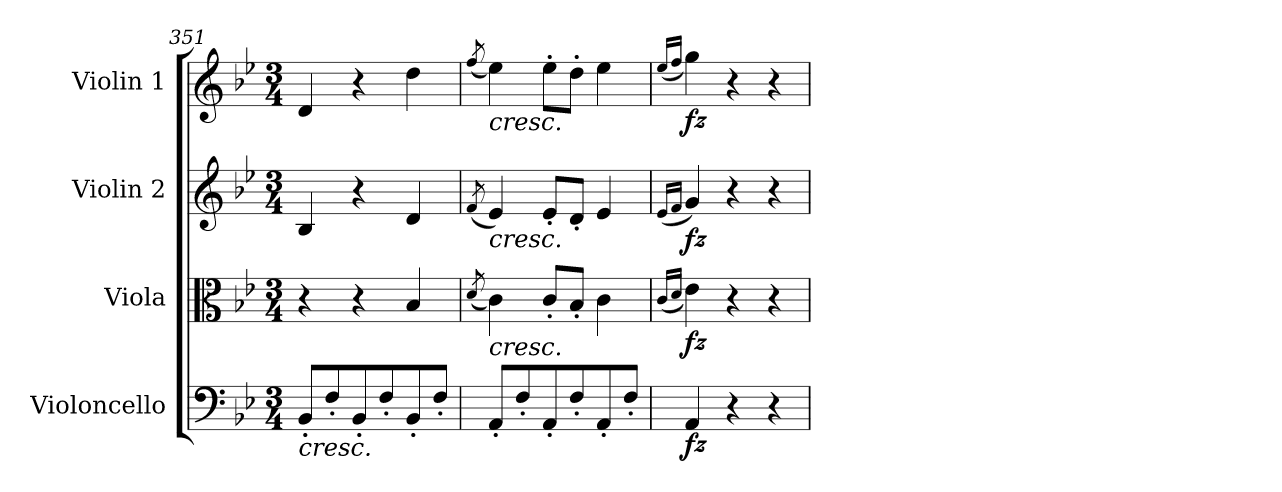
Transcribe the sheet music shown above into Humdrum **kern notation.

**kern	**dynam	**kern	**dynam	**kern	**dynam	**kern	**dynam
*part4	*part4	*part3	*part3	*part2	*part2	*part1	*part1
*staff4	*staff4	*staff3	*staff3	*staff2	*staff2	*staff1	*staff1
*I"Violoncello	*	*I"Viola	*	*I"Violin 2	*	*I"Violin 1	*
*I'Vc	*	*I'Vla	*	*I'Vln	*	*I'Vln	*
*clefF4	*	*clefC3	*	*clefG2	*	*clefG2	*
*k[b-e-]	*	*k[b-e-]	*	*k[b-e-]	*	*k[b-e-]	*
*M3/4	*	*M3/4	*	*M3/4	*	*M3/4	*
=351	=351	=351	=351	=351	=351	=351	=351
!LO:TX:b:i:t=cresc.	!	!	!	!	!	!	!
8BB-'/L	.	4r	.	4B-/	.	4d/	.
8F'/	.	.	.	.	.	.	.
8BB-'/	.	4r	.	4r	.	4r	.
8F'/	.	.	.	.	.	.	.
8BB-'/	.	4B-/	.	4d/	.	4dd\	.
8F'/J	.	.	.	.	.	.	.
=352	=352	=352	=352	=352	=352	=352	=352
.	.	(<8qd/	.	(<8qf/	.	(<8qff/	.
!	!	!	!	!	!	!LO:TX:b:i:t=cresc.	!
!	!	!	!	!LO:TX:b:i:t=cresc.	!	!	!
!	!	!LO:TX:b:i:t=cresc.	!	!	!	!	!
8AA'/L	.	4c\)	.	4e-/)	.	4ee-\)	.
8F'/	.	.	.	.	.	.	.
8AA'/	.	8c'/L	.	8e-'/L	.	8ee-'\L	.
8F'/	.	8B-'/J	.	8d'/J	.	8dd'\J	.
8AA'/	.	4c\	.	4e-/	.	4ee-\	.
8F'/J	.	.	.	.	.	.	.
!!LO:LB:g=z
=353	=353	=353	=353	=353	=353	=353	=353
.	.	(<16qc/LL	.	(<16qe-/LL	.	(<16qee-/LL	.
.	.	16qd/JJ	.	16qf/JJ	.	16qff/JJ	.
!	!LO:DY:b	!	!LO:DY:b	!	!LO:DY:b	!	!LO:DY:b
4AA/	fz	4e-\)	fz	4g/)	fz	4gg\)	fz
4r	.	4r	.	4r	.	4r	.
4r	.	4r	.	4r	.	4r	.
=	=	=	=	=	=	=	=
*-	*-	*-	*-	*-	*-	*-	*-
